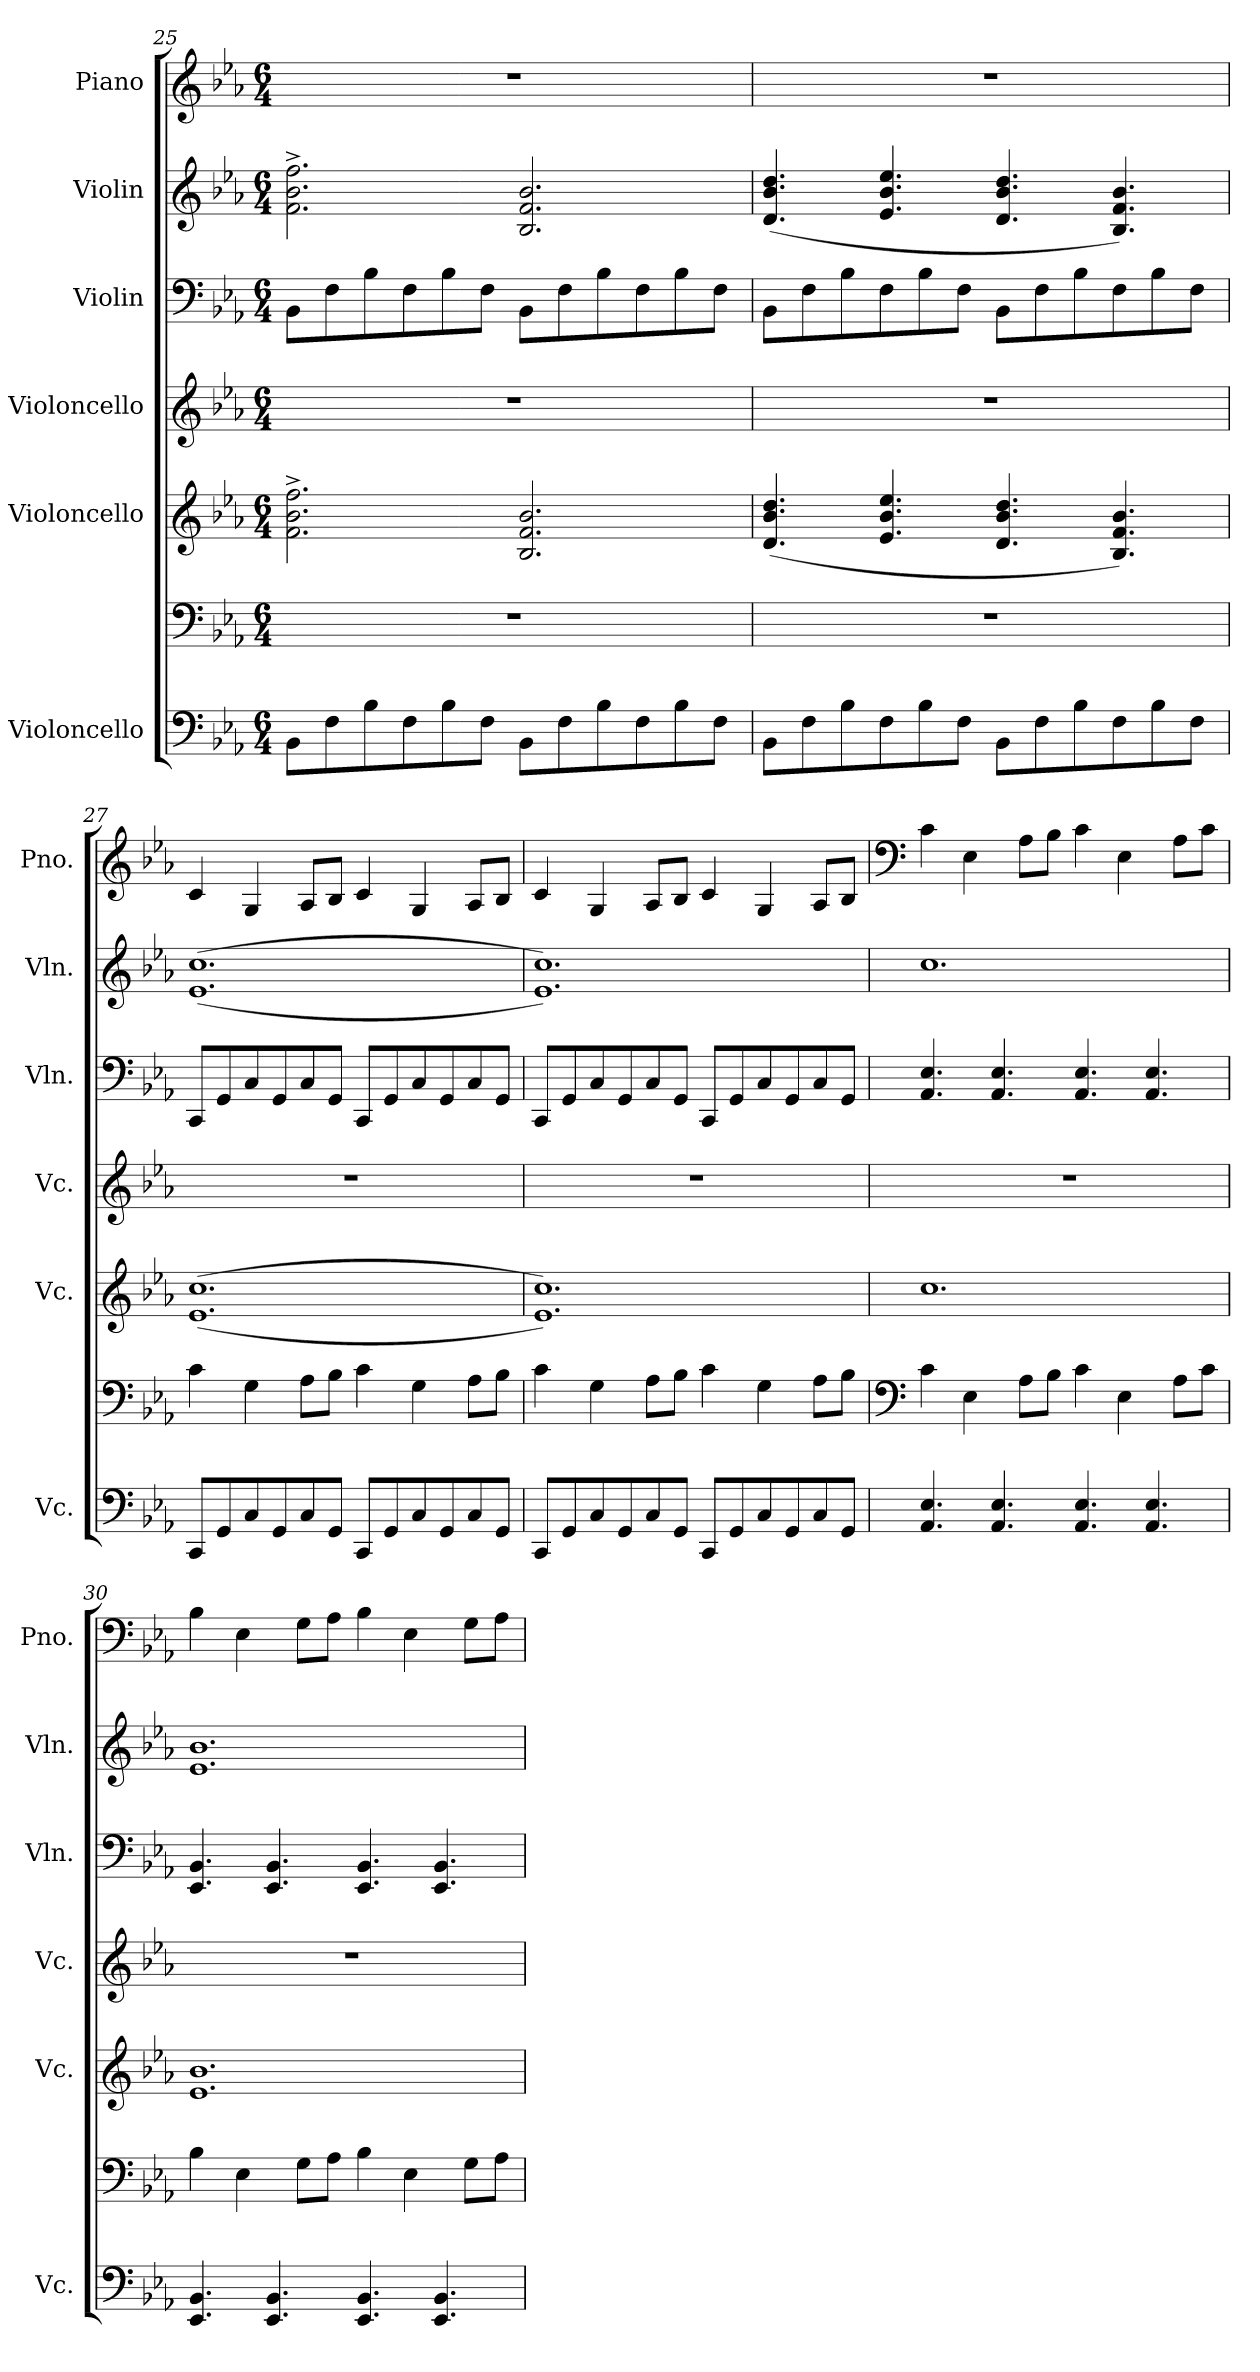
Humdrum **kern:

**kern	**kern	**kern	**kern	**kern	**kern	**kern
*part6	*part6	*part5	*part4	*part3	*part2	*part1
*staff7	*staff6	*staff5	*staff4	*staff3	*staff2	*staff1
*I"Violoncello	*	*I"Violoncello	*I"Violoncello	*I"Violin	*I"Violin	*I"Piano
*I'Vc.	*	*I'Vc.	*I'Vc.	*I'Vln.	*I'Vln.	*I'Pno.
*clefF4	*clefF4	*clefG2	*clefG2	*clefF4	*clefG2	*clefG2
*k[b-e-a-]	*k[b-e-a-]	*k[b-e-a-]	*k[b-e-a-]	*k[b-e-a-]	*k[b-e-a-]	*k[b-e-a-]
*M6/4	*M6/4	*M6/4	*M6/4	*M6/4	*M6/4	*M6/4
=25	=25	=25	=25	=25	=25	=25
8BB-\L	1.r	2.f^\ 2.b-^\ 2.ff^\	1.r	8BB-/L	2.f^\ 2.b-^\ 2.ff^\	1.r
8F\	.	.	.	8F\	.	.
8B-\	.	.	.	8B-\	.	.
8F\	.	.	.	8F\	.	.
8B-\	.	.	.	8B-\	.	.
8F\J	.	.	.	8F\J	.	.
8BB-\L	.	2.B-/ 2.f/ 2.b-/	.	8BB-/L	2.B-/ 2.f/ 2.b-/	.
8F\	.	.	.	8F\	.	.
8B-\	.	.	.	8B-\	.	.
8F\	.	.	.	8F\	.	.
8B-\	.	.	.	8B-\	.	.
8F\J	.	.	.	8F\J	.	.
!!LO:LB:g=z
=26	=26	=26	=26	=26	=26	=26
8BB-\L	1.r	(4.d/ 4.b-/ 4.dd/	1.r	8BB-/L	(4.d/ 4.b-/ 4.dd/	1.r
8F\	.	.	.	8F\	.	.
8B-\	.	.	.	8B-\	.	.
8F\	.	4.e-/ 4.b-/ 4.ee-/	.	8F\	4.e-/ 4.b-/ 4.ee-/	.
8B-\	.	.	.	8B-\	.	.
8F\J	.	.	.	8F\J	.	.
8BB-\L	.	4.d/ 4.b-/ 4.dd/	.	8BB-/L	4.d/ 4.b-/ 4.dd/	.
8F\	.	.	.	8F\	.	.
8B-\	.	.	.	8B-\	.	.
8F\	.	4.B-/ 4.f/ 4.b-/)	.	8F\	4.B-/ 4.f/ 4.b-/)	.
8B-\	.	.	.	8B-\	.	.
8F\J	.	.	.	8F\J	.	.
=27	=27	=27	=27	=27	=27	=27
8CC/L	4c\	((1.e- 1.cc	1.r	8CC/L	((1.e- 1.cc	4c/
8GG/	.	.	.	8GG/	.	.
8C/	4G\	.	.	8C/	.	4G/
8GG/	.	.	.	8GG/	.	.
8C/	8A-\L	.	.	8C/	.	8A-/L
8GG/J	8B-\J	.	.	8GG/J	.	8B-/J
8CC/L	4c\	.	.	8CC/L	.	4c/
8GG/	.	.	.	8GG/	.	.
8C/	4G\	.	.	8C/	.	4G/
8GG/	.	.	.	8GG/	.	.
8C/	8A-\L	.	.	8C/	.	8A-/L
8GG/J	8B-\J	.	.	8GG/J	.	8B-/J
=28	=28	=28	=28	=28	=28	=28
8CC/L	4c\	1.e- 1.cc))	1.r	8CC/L	1.e- 1.cc))	4c/
8GG/	.	.	.	8GG/	.	.
8C/	4G\	.	.	8C/	.	4G/
8GG/	.	.	.	8GG/	.	.
8C/	8A-\L	.	.	8C/	.	8A-/L
8GG/J	8B-\J	.	.	8GG/J	.	8B-/J
8CC/L	4c\	.	.	8CC/L	.	4c/
8GG/	.	.	.	8GG/	.	.
8C/	4G\	.	.	8C/	.	4G/
8GG/	.	.	.	8GG/	.	.
8C/	8A-\L	.	.	8C/	.	8A-/L
8GG/J	8B-\J	.	.	8GG/J	.	8B-/J
!!LO:LB:g=z
=29	=29	=29	=29	=29	=29	=29
*	*clefF4	*	*	*	*	*clefF4
4.AA-/ 4.E-/	4c\	1.cc	1.r	4.AA-/ 4.E-/	1.cc	4c\
.	4E-\	.	.	.	.	4E-\
4.AA-/ 4.E-/	.	.	.	4.AA-/ 4.E-/	.	.
.	8A-\L	.	.	.	.	8A-\L
.	8B-\J	.	.	.	.	8B-\J
4.AA-/ 4.E-/	4c\	.	.	4.AA-/ 4.E-/	.	4c\
.	4E-\	.	.	.	.	4E-\
4.AA-/ 4.E-/	.	.	.	4.AA-/ 4.E-/	.	.
.	8A-\L	.	.	.	.	8A-\L
.	8c\J	.	.	.	.	8c\J
=30	=30	=30	=30	=30	=30	=30
4.EE-/ 4.BB-/	4B-\	1.e- 1.b-	1.r	4.EE-/ 4.BB-/	1.e- 1.b-	4B-\
.	4E-\	.	.	.	.	4E-\
4.EE-/ 4.BB-/	.	.	.	4.EE-/ 4.BB-/	.	.
.	8G\L	.	.	.	.	8G\L
.	8A-\J	.	.	.	.	8A-\J
4.EE-/ 4.BB-/	4B-\	.	.	4.EE-/ 4.BB-/	.	4B-\
.	4E-\	.	.	.	.	4E-\
4.EE-/ 4.BB-/	.	.	.	4.EE-/ 4.BB-/	.	.
.	8G\L	.	.	.	.	8G\L
.	8A-\J	.	.	.	.	8A-\J
=	=	=	=	=	=	=
*-	*-	*-	*-	*-	*-	*-
